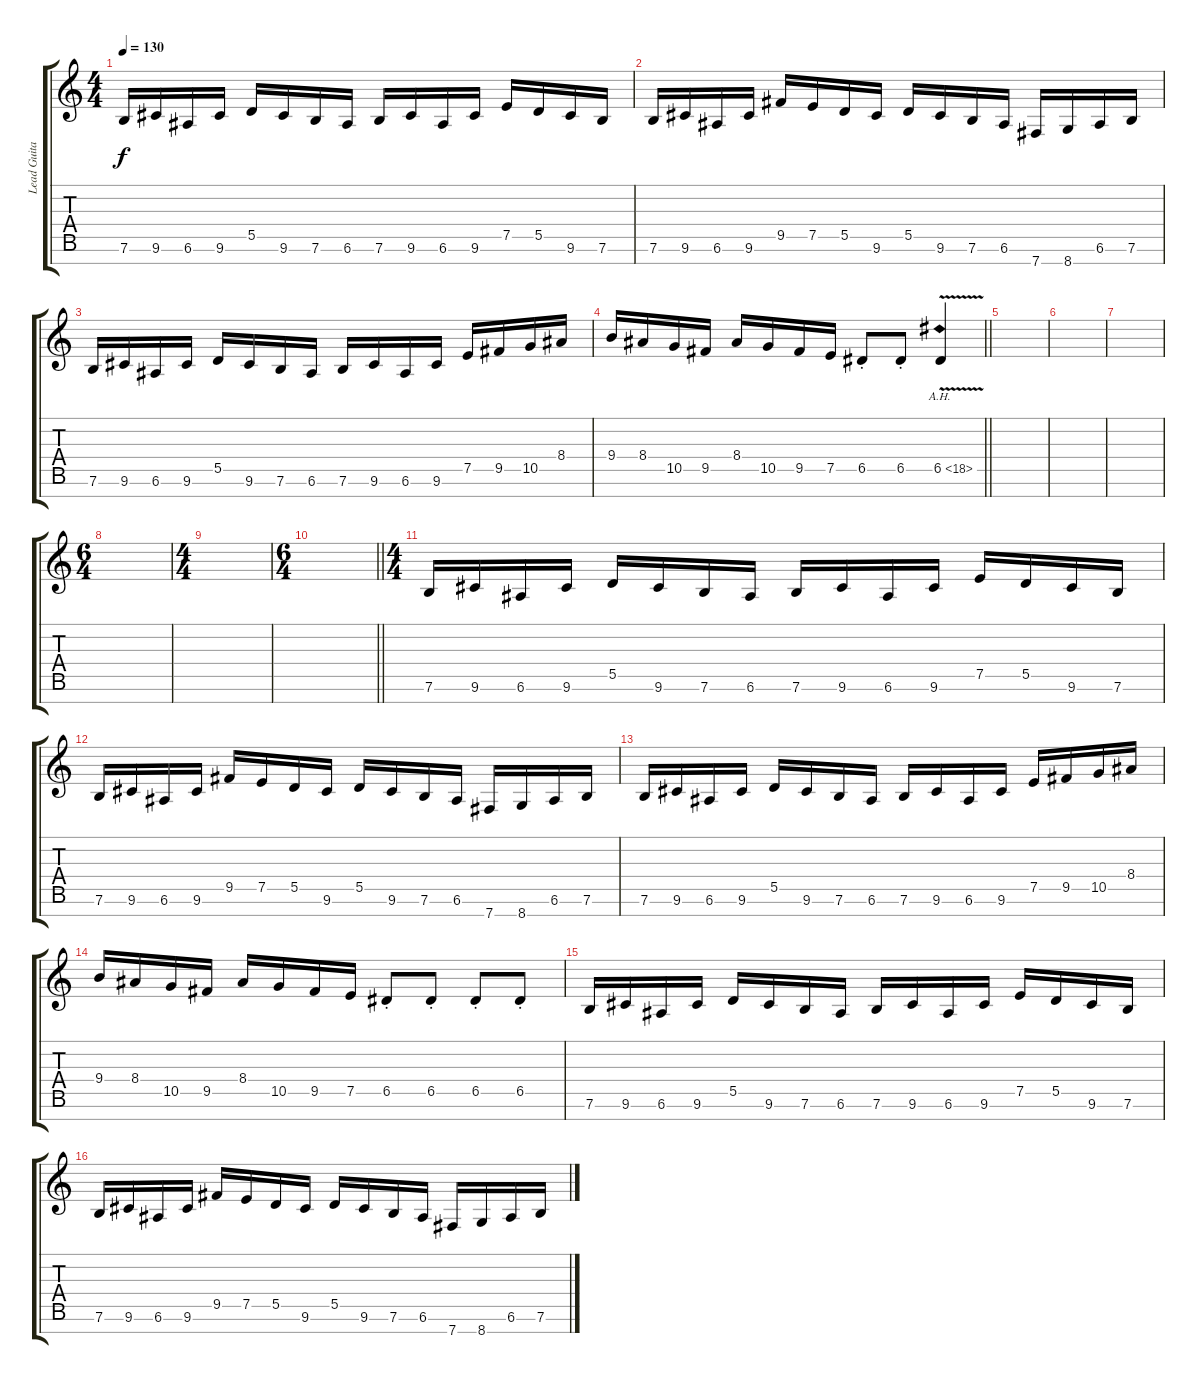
\track ("Lead Guitar" "Lead Guita") {instrument distortionguitar}
\staff {score tabs}
\tuning (E4 B3 G3 D3 A2 E2 B1) {hide}
\ts (4 4)
\tempo 130
\clef g2
\ks c
7.6.16{dy f} 9.6.16 6.6.16 9.6.16 5.5.16 9.6.16 7.6.16 6.6.16 7.6.16 9.6.16 6.6.16 9.6.16 7.5.16 5.5.16 9.6.16 7.6.16 |
7.6.16 9.6.16 6.6.16 9.6.16 9.5.16 7.5.16 5.5.16 9.6.16 5.5.16 9.6.16 7.6.16 6.6.16 7.7.16 8.7.16 6.6.16 7.6.16 |
7.6.16 9.6.16 6.6.16 9.6.16 5.5.16 9.6.16 7.6.16 6.6.16 7.6.16 9.6.16 6.6.16 9.6.16 7.5.16 9.5.16 10.5.16 8.4.16 |
\barLineRight lightlight
9.4.16 8.4.16 10.5.16 9.5.16 8.4.16 10.5.16 9.5.16 7.5.16 6.5{st}.8 6.5{st}.8 6.5{ah 12 v}.4 |
\section ("" "")
|
|
|
\ts (6 4)
|
\ts (4 4)
|
\ts (6 4)
\barLineRight lightlight
|
\ts (4 4)
\section ("" "")
7.6.16 9.6.16 6.6.16 9.6.16 5.5.16 9.6.16 7.6.16 6.6.16 7.6.16 9.6.16 6.6.16 9.6.16 7.5.16 5.5.16 9.6.16 7.6.16 |
7.6.16 9.6.16 6.6.16 9.6.16 9.5.16 7.5.16 5.5.16 9.6.16 5.5.16 9.6.16 7.6.16 6.6.16 7.7.16 8.7.16 6.6.16 7.6.16 |
7.6.16 9.6.16 6.6.16 9.6.16 5.5.16 9.6.16 7.6.16 6.6.16 7.6.16 9.6.16 6.6.16 9.6.16 7.5.16 9.5.16 10.5.16 8.4.16 |
9.4.16 8.4.16 10.5.16 9.5.16 8.4.16 10.5.16 9.5.16 7.5.16 6.5{st}.8 6.5{st}.8 6.5{st}.8 6.5{st}.8 |
7.6.16 9.6.16 6.6.16 9.6.16 5.5.16 9.6.16 7.6.16 6.6.16 7.6.16 9.6.16 6.6.16 9.6.16 7.5.16 5.5.16 9.6.16 7.6.16 |
7.6.16 9.6.16 6.6.16 9.6.16 9.5.16 7.5.16 5.5.16 9.6.16 5.5.16 9.6.16 7.6.16 6.6.16 7.7.16 8.7.16 6.6.16 7.6.16
